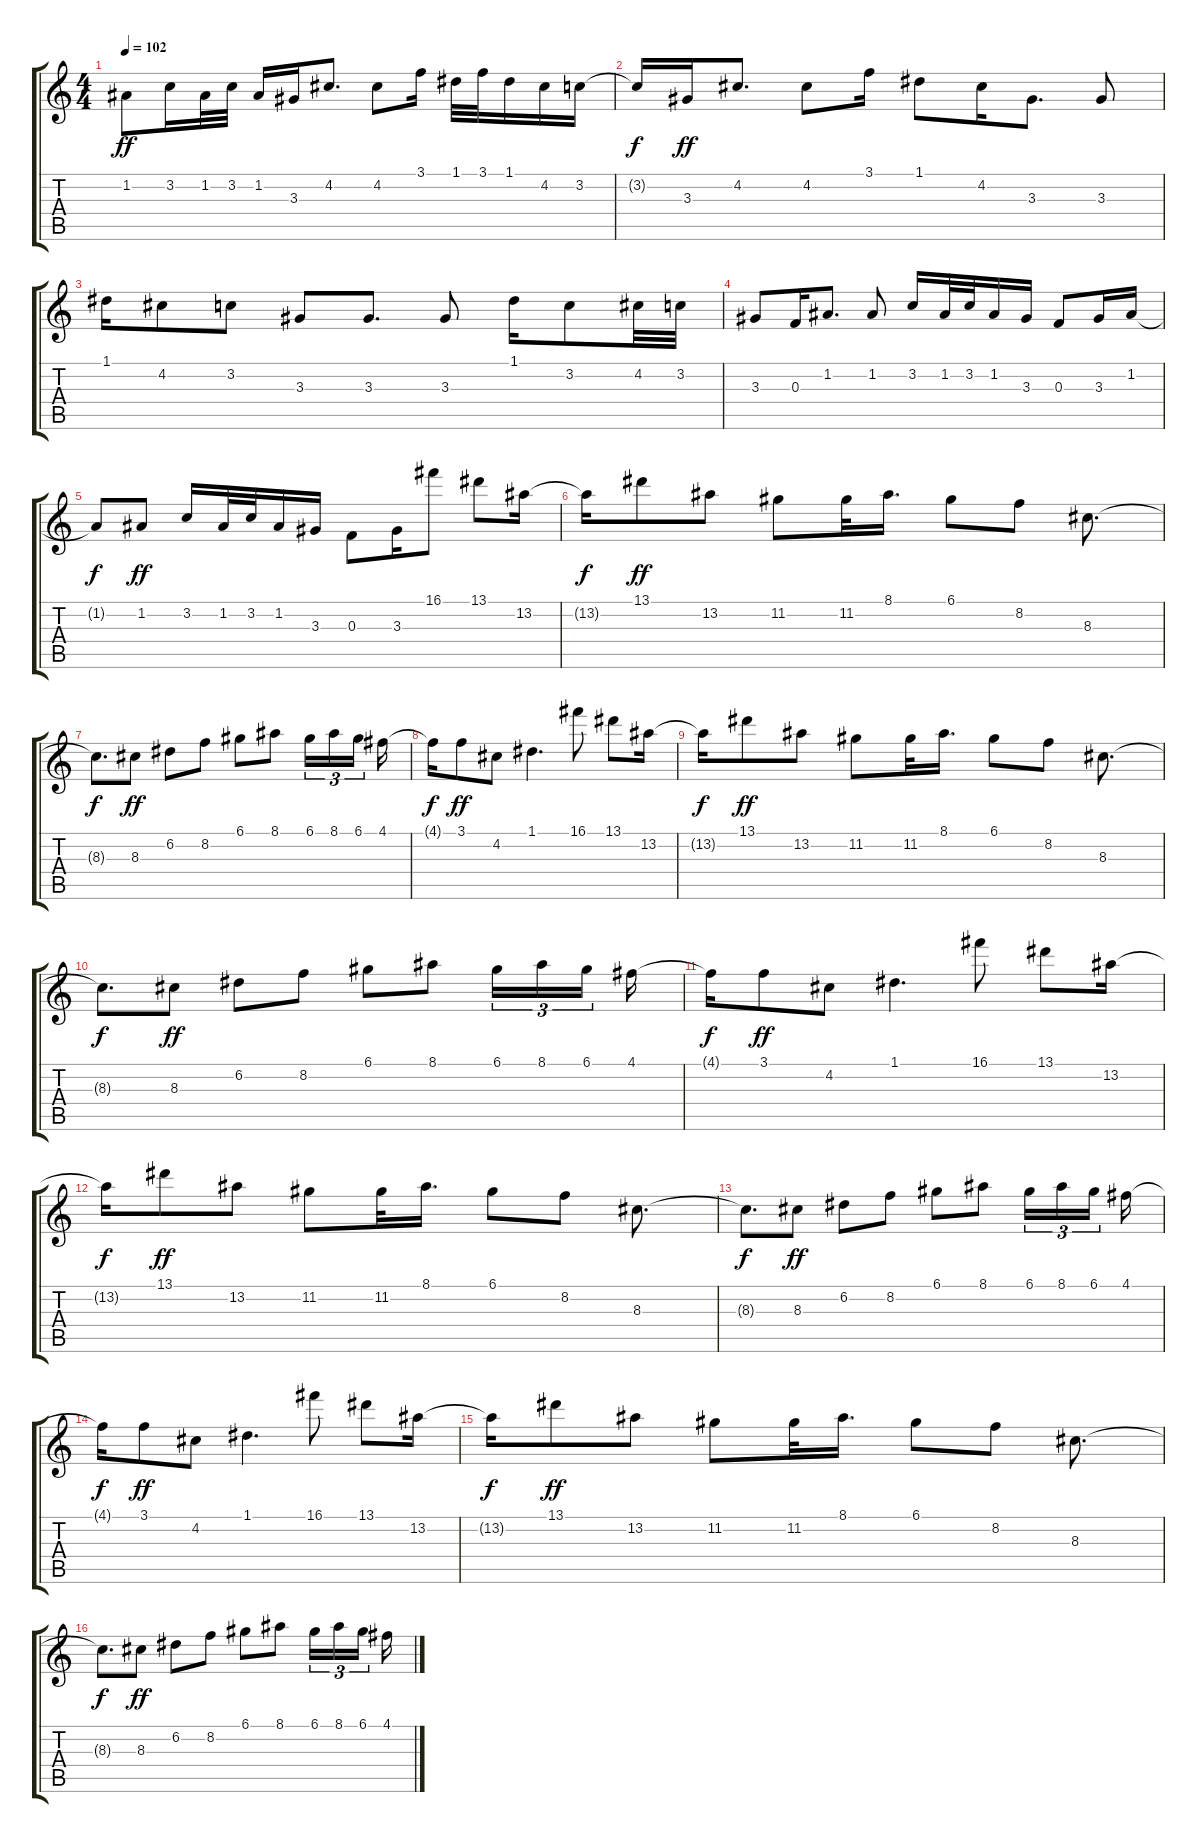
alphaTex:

\track "" {instrument distortionguitar}
\staff {score tabs}
\tuning (D4 A3 F3 C3 G2 D2) {hide}
\ts (4 4)
\tempo 102
\clef g2
\ks c
1.2.8{dy ff} 3.2.16 1.2.32 3.2.32 1.2.16 3.3.16 4.2.8{d} 4.2.8 3.1.16 1.1.32 3.1.32 1.1.16 4.2.16 3.2.16 |
3.2{t}.16{dy f} 3.3.16{dy ff} 4.2.8{d} 4.2.8 3.1.16 1.1.8 4.2.16 3.3.8{d} 3.3.8 |
1.1.16 4.2.8 3.2.8 3.3.8 3.3.8{d} 3.3.8 1.1.16 3.2.8 4.2.32 3.2.32 |
3.3.8 0.3.16 1.2.8{d} 1.2.8 3.2.16 1.2.32 3.2.32 1.2.16 3.3.16 0.3.8 3.3.16 1.2.16 |
1.2{t}.8{dy f} 1.2.8{dy ff} 3.2.16 1.2.32 3.2.32 1.2.16 3.3.16 0.3.8 3.3.16 16.1.8 13.1.8 13.2.16 |
13.2{t}.16{dy f} 13.1.8{dy ff} 13.2.8 11.2.8 11.2.32 8.1.16{d} 6.1.8 8.2.8 8.3.8{d} |
8.3{t}.8{d dy f} 8.3.8{dy ff} 6.2.8 8.2.8 6.1.8 8.1.8 6.1.16{tu (3 2)} 8.1.16{tu (3 2)} 6.1.16{tu (3 2) beam splitsecondary} 4.1.16 |
4.1{t}.16{dy f} 3.1.8{dy ff} 4.2.8 1.1.4{d} 16.1.8 13.1.8 13.2.16 |
13.2{t}.16{dy f} 13.1.8{dy ff} 13.2.8 11.2.8 11.2.32 8.1.16{d} 6.1.8 8.2.8 8.3.8{d} |
8.3{t}.8{d dy f} 8.3.8{dy ff} 6.2.8 8.2.8 6.1.8 8.1.8 6.1.16{tu (3 2)} 8.1.16{tu (3 2)} 6.1.16{tu (3 2) beam splitsecondary} 4.1.16 |
4.1{t}.16{dy f} 3.1.8{dy ff} 4.2.8 1.1.4{d} 16.1.8 13.1.8 13.2.16 |
13.2{t}.16{dy f} 13.1.8{dy ff} 13.2.8 11.2.8 11.2.32 8.1.16{d} 6.1.8 8.2.8 8.3.8{d} |
8.3{t}.8{d dy f} 8.3.8{dy ff} 6.2.8 8.2.8 6.1.8 8.1.8 6.1.16{tu (3 2)} 8.1.16{tu (3 2)} 6.1.16{tu (3 2) beam splitsecondary} 4.1.16 |
4.1{t}.16{dy f} 3.1.8{dy ff} 4.2.8 1.1.4{d} 16.1.8 13.1.8 13.2.16 |
13.2{t}.16{dy f} 13.1.8{dy ff} 13.2.8 11.2.8 11.2.32 8.1.16{d} 6.1.8 8.2.8 8.3.8{d} |
8.3{t}.8{d dy f} 8.3.8{dy ff} 6.2.8 8.2.8 6.1.8 8.1.8 6.1.16{tu (3 2)} 8.1.16{tu (3 2)} 6.1.16{tu (3 2) beam splitsecondary} 4.1.16
